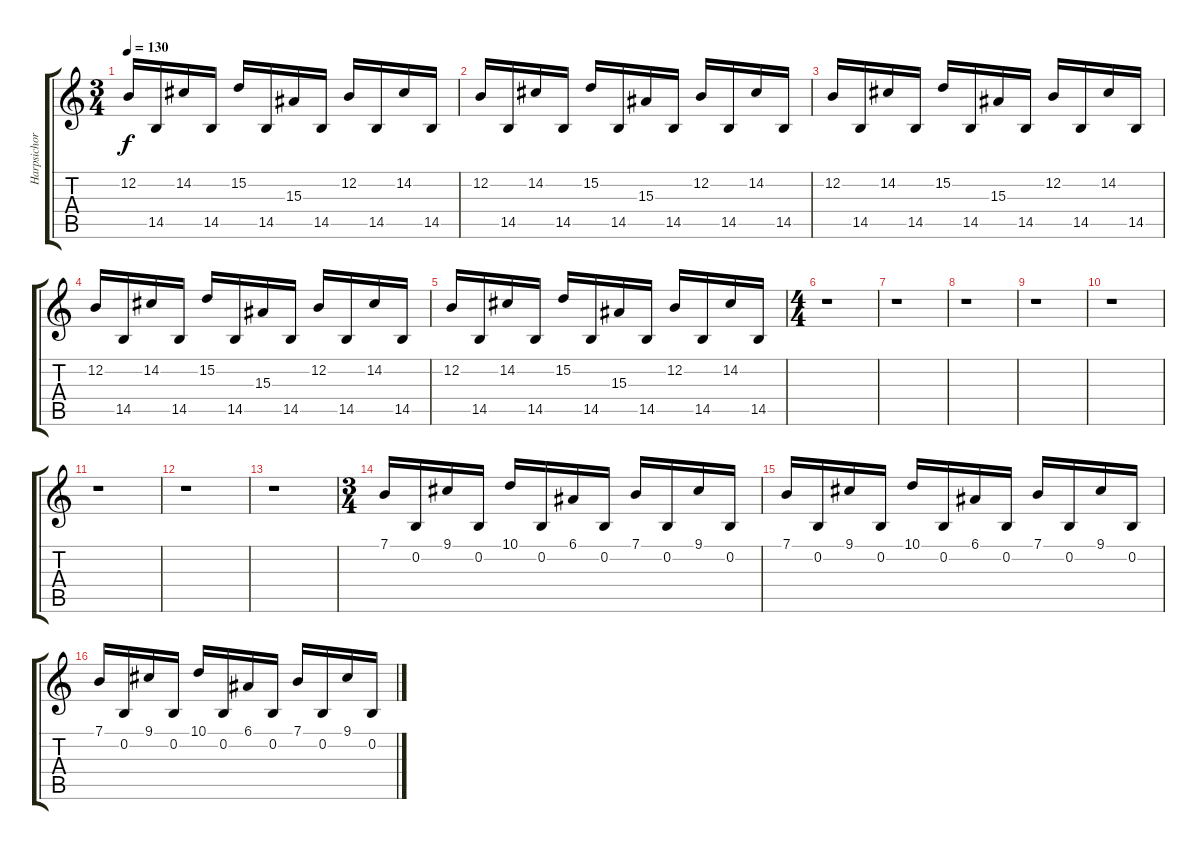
\track ("Harpsichord" "Harpsichor") {instrument harpsichord}
\staff {score tabs}
\tuning (E4 B3 G3 D3 A2 E2) {hide}
\ts (3 4)
\tempo 130
\clef g2
\ks c
12.2.16{dy f} 14.5.16 14.2.16 14.5.16 15.2.16 14.5.16 15.3.16 14.5.16 12.2.16 14.5.16 14.2.16 14.5.16 |
12.2.16 14.5.16 14.2.16 14.5.16 15.2.16 14.5.16 15.3.16 14.5.16 12.2.16 14.5.16 14.2.16 14.5.16 |
12.2.16 14.5.16 14.2.16 14.5.16 15.2.16 14.5.16 15.3.16 14.5.16 12.2.16 14.5.16 14.2.16 14.5.16 |
12.2.16 14.5.16 14.2.16 14.5.16 15.2.16 14.5.16 15.3.16 14.5.16 12.2.16 14.5.16 14.2.16 14.5.16 |
12.2.16 14.5.16 14.2.16 14.5.16 15.2.16 14.5.16 15.3.16 14.5.16 12.2.16 14.5.16 14.2.16 14.5.16 |
\ts (4 4)
r.1 |
r.1 |
r.1 |
r.1 |
r.1 |
r.1 |
r.1 |
r.1 |
\ts (3 4)
7.1.16 0.2.16 9.1.16 0.2.16 10.1.16 0.2.16 6.1.16 0.2.16 7.1.16 0.2.16 9.1.16 0.2.16 |
7.1.16 0.2.16 9.1.16 0.2.16 10.1.16 0.2.16 6.1.16 0.2.16 7.1.16 0.2.16 9.1.16 0.2.16 |
7.1.16 0.2.16 9.1.16 0.2.16 10.1.16 0.2.16 6.1.16 0.2.16 7.1.16 0.2.16 9.1.16 0.2.16
